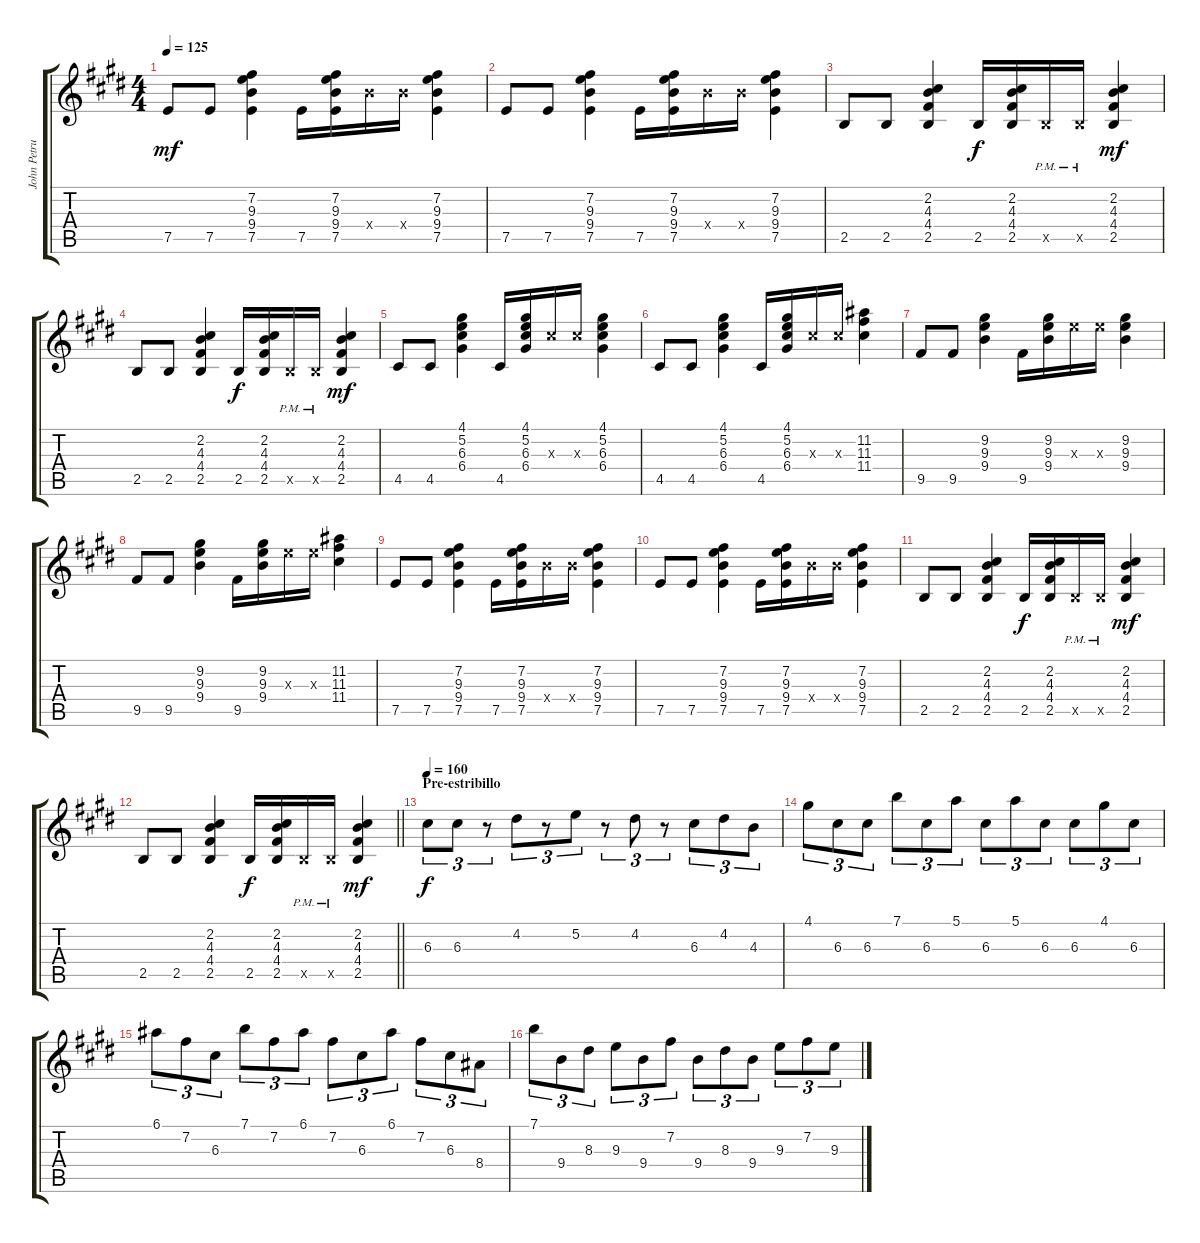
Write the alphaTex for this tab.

\track ("John Petrucci I" "John Petru") {instrument distortionguitar}
\staff {score tabs}
\tuning (E4 B3 G3 D3 A2 E2) {hide}
\ts (4 4)
\tempo 125
\clef g2
\ks e
7.5.8{dy mf} 7.5.8 (7.2 9.3 9.4 7.5).4 7.5.16 (7.2 9.3 9.4 7.5).16 9.4{x}.16 9.4{x}.16 (7.2 9.3 9.4 7.5).4 |
7.5.8 7.5.8 (7.2 9.3 9.4 7.5).4 7.5.16 (7.2 9.3 9.4 7.5).16 9.4{x}.16 9.4{x}.16 (7.2 9.3 9.4 7.5).4 |
2.5.8 2.5.8 (2.2 4.3 4.4 2.5).4 2.5.16{dy f} (2.2 4.3 4.4 2.5).16 2.5{pm x}.16 2.5{pm x}.16 (2.2 4.3 4.4 2.5).4{dy mf} |
2.5.8 2.5.8 (2.2 4.3 4.4 2.5).4 2.5.16{dy f} (2.2 4.3 4.4 2.5).16 2.5{pm x}.16 2.5{pm x}.16 (2.2 4.3 4.4 2.5).4{dy mf} |
4.5.8 4.5.8 (4.1 5.2 6.3 6.4).4 4.5.16 (4.1 5.2 6.3 6.4).16 6.3{x}.16 6.3{x}.16 (4.1 5.2 6.3 6.4).4 |
4.5.8 4.5.8 (4.1 5.2 6.3 6.4).4 4.5.16 (4.1 5.2 6.3 6.4).16 6.3{x}.16 6.3{x}.16 (11.2 11.3 11.4).4 |
9.5.8 9.5.8 (9.2 9.3 9.4).4 9.5.16 (9.2 9.3 9.4).16 9.3{x}.16 9.3{x}.16 (9.2 9.3 9.4).4 |
9.5.8 9.5.8 (9.2 9.3 9.4).4 9.5.16 (9.2 9.3 9.4).16 9.3{x}.16 9.3{x}.16 (11.2 11.3 11.4).4 |
7.5.8 7.5.8 (7.2 9.3 9.4 7.5).4 7.5.16 (7.2 9.3 9.4 7.5).16 9.4{x}.16 9.4{x}.16 (7.2 9.3 9.4 7.5).4 |
7.5.8 7.5.8 (7.2 9.3 9.4 7.5).4 7.5.16 (7.2 9.3 9.4 7.5).16 9.4{x}.16 9.4{x}.16 (7.2 9.3 9.4 7.5).4 |
2.5.8 2.5.8 (2.2 4.3 4.4 2.5).4 2.5.16{dy f} (2.2 4.3 4.4 2.5).16 2.5{pm x}.16 2.5{pm x}.16 (2.2 4.3 4.4 2.5).4{dy mf} |
\barLineRight lightlight
2.5.8 2.5.8 (2.2 4.3 4.4 2.5).4 2.5.16{dy f} (2.2 4.3 4.4 2.5).16 2.5{pm x}.16 2.5{pm x}.16 (2.2 4.3 4.4 2.5).4{dy mf} |
\section ("" "Pre-estribillo")
\tempo 160
6.3.8{tu (3 2) dy f volume 16 balance 8} 6.3.8{tu (3 2)} r.8{tu (3 2)} 4.2.8{tu (3 2)} r.8{tu (3 2)} 5.2.8{tu (3 2)} r.8{tu (3 2)} 4.2.8{tu (3 2)} r.8{tu (3 2)} 6.3.8{tu (3 2)} 4.2.8{tu (3 2)} 4.3.8{tu (3 2)} |
4.1.8{tu (3 2)} 6.3.8{tu (3 2)} 6.3.8{tu (3 2)} 7.1.8{tu (3 2)} 6.3.8{tu (3 2)} 5.1.8{tu (3 2)} 6.3.8{tu (3 2)} 5.1.8{tu (3 2)} 6.3.8{tu (3 2)} 6.3.8{tu (3 2)} 4.1.8{tu (3 2)} 6.3.8{tu (3 2)} |
6.1.8{tu (3 2)} 7.2.8{tu (3 2)} 6.3.8{tu (3 2)} 7.1.8{tu (3 2)} 7.2.8{tu (3 2)} 6.1.8{tu (3 2)} 7.2.8{tu (3 2)} 6.3.8{tu (3 2)} 6.1.8{tu (3 2)} 7.2.8{tu (3 2)} 6.3.8{tu (3 2)} 8.4.8{tu (3 2)} |
7.1.8{tu (3 2)} 9.4.8{tu (3 2)} 8.3.8{tu (3 2)} 9.3.8{tu (3 2)} 9.4.8{tu (3 2)} 7.2.8{tu (3 2)} 9.4.8{tu (3 2)} 8.3.8{tu (3 2)} 9.4.8{tu (3 2)} 9.3.8{tu (3 2)} 7.2.8{tu (3 2)} 9.3.8{tu (3 2)}
